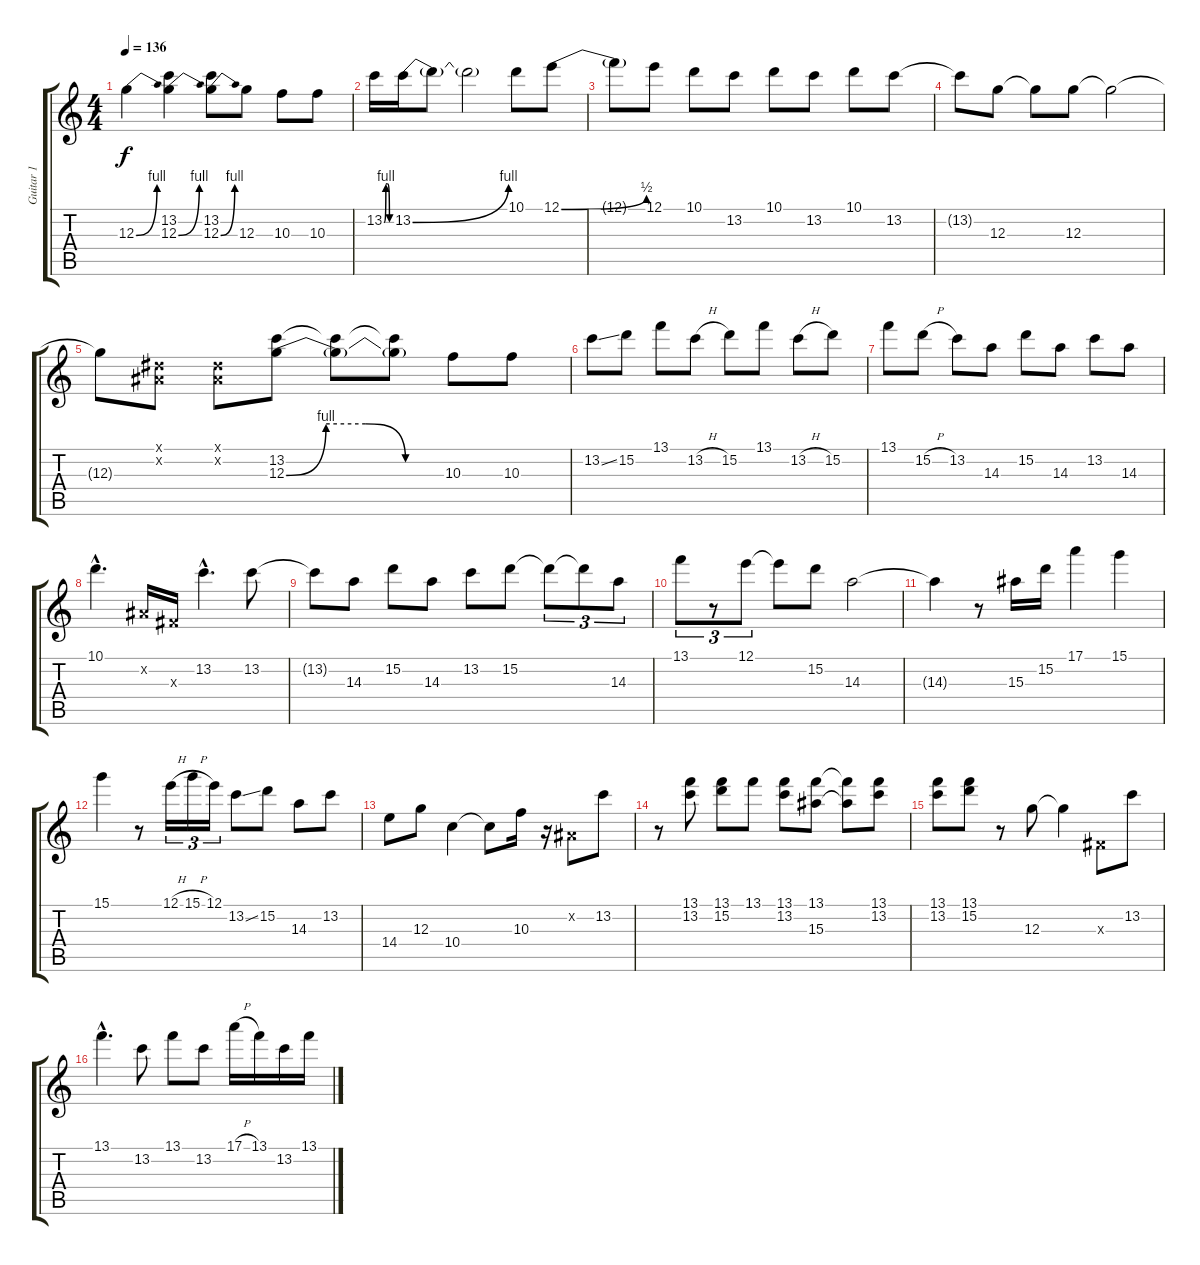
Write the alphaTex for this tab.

\track ("Guitar 1" "Guitar 1") {instrument overdrivenguitar}
\staff {score tabs}
\tuning (E4 B3 G3 D3 A2 E2) {hide}
\ts (4 4)
\tempo 136
\clef g2
\ks c
12.3{be (bend 0 0 60 4)}.4{dy f} (13.2 12.3{be (bend 0 0 60 4)}).4 (13.2 12.3{be (bend 0 0 60 4)}).8 12.3.8 10.3.8 10.3.8 |
13.2{be (custom 0 0 15 4 30 4 45 0 60 0)}.16 13.2{be (bend 0 0 60 4)}.16 13.2{t}.8 13.2{t}.2 10.1.8 12.1{be (bend 0 0 60 2)}.8 |
12.1{t}.8 12.1.8 10.1.8 13.2.8 10.1.8 13.2.8 10.1.8 13.2.8 |
13.2{t}.8 12.3.8 12.3{t}.8 12.3.8 12.3{t}.2 |
12.3{t}.8 (-1.1{x} -1.2{x}).8 (-1.1{x} -1.2{x}).8 (13.2 12.3{be (custom 0 0 15 4 30 4 45 0 60 0)}).8 (13.2{t} 12.3{t}).8 (13.2{t} 12.3{t}).8 10.3.8 10.3.8 |
13.2{ss}.8 15.2.8 13.1.8 13.2{h}.8 15.2.8 13.1.8 13.2{h}.8 15.2.8 |
13.1.8 15.2{h}.8 13.2.8 14.3.8 15.2.8 14.3.8 13.2.8 14.3.8 |
10.1{hac}.4{d} -1.2{x}.16 -1.3{x}.16 13.2{hac}.4{d} 13.2.8 |
13.2{t}.8 14.3.8 15.2.8 14.3.8 13.2.8 15.2.8 15.2{t}.8{tu (3 2)} 15.2{t}.8{tu (3 2)} 14.3.8{tu (3 2)} |
13.1.8{tu (3 2)} r.8{tu (3 2)} 12.1.8{tu (3 2)} 12.1{t}.8 15.2.8 14.3.2 |
14.3{t}.4 r.8 15.3.16 15.2.16 17.1.4 15.1.4 |
15.1.4 r.8 12.1{h}.16{tu (3 2)} 15.1{h}.16{tu (3 2)} 12.1.16{tu (3 2)} 13.2{ss}.8 15.2.8 14.3.8 13.2.8 |
14.4.8 12.3.8 10.4.4 10.4{t}.8 10.3.16 r.16 -1.2{x}.8 13.2.8 |
r.8 (13.1 13.2).8 (13.1 15.2).8 13.1.8 (13.1 13.2).8 (13.1 15.3).8 (13.1{t} 15.3{t}).8 (13.1 13.2).8 |
(13.1 13.2).8 (13.1 15.2).8 r.8 12.3.8 12.3{t}.4 -1.3{x}.8 13.2.8 |
13.1{hac}.4{d} 13.2.8 13.1.8 13.2.8 17.1{h}.16 13.1.16 13.2.16 13.1.16
